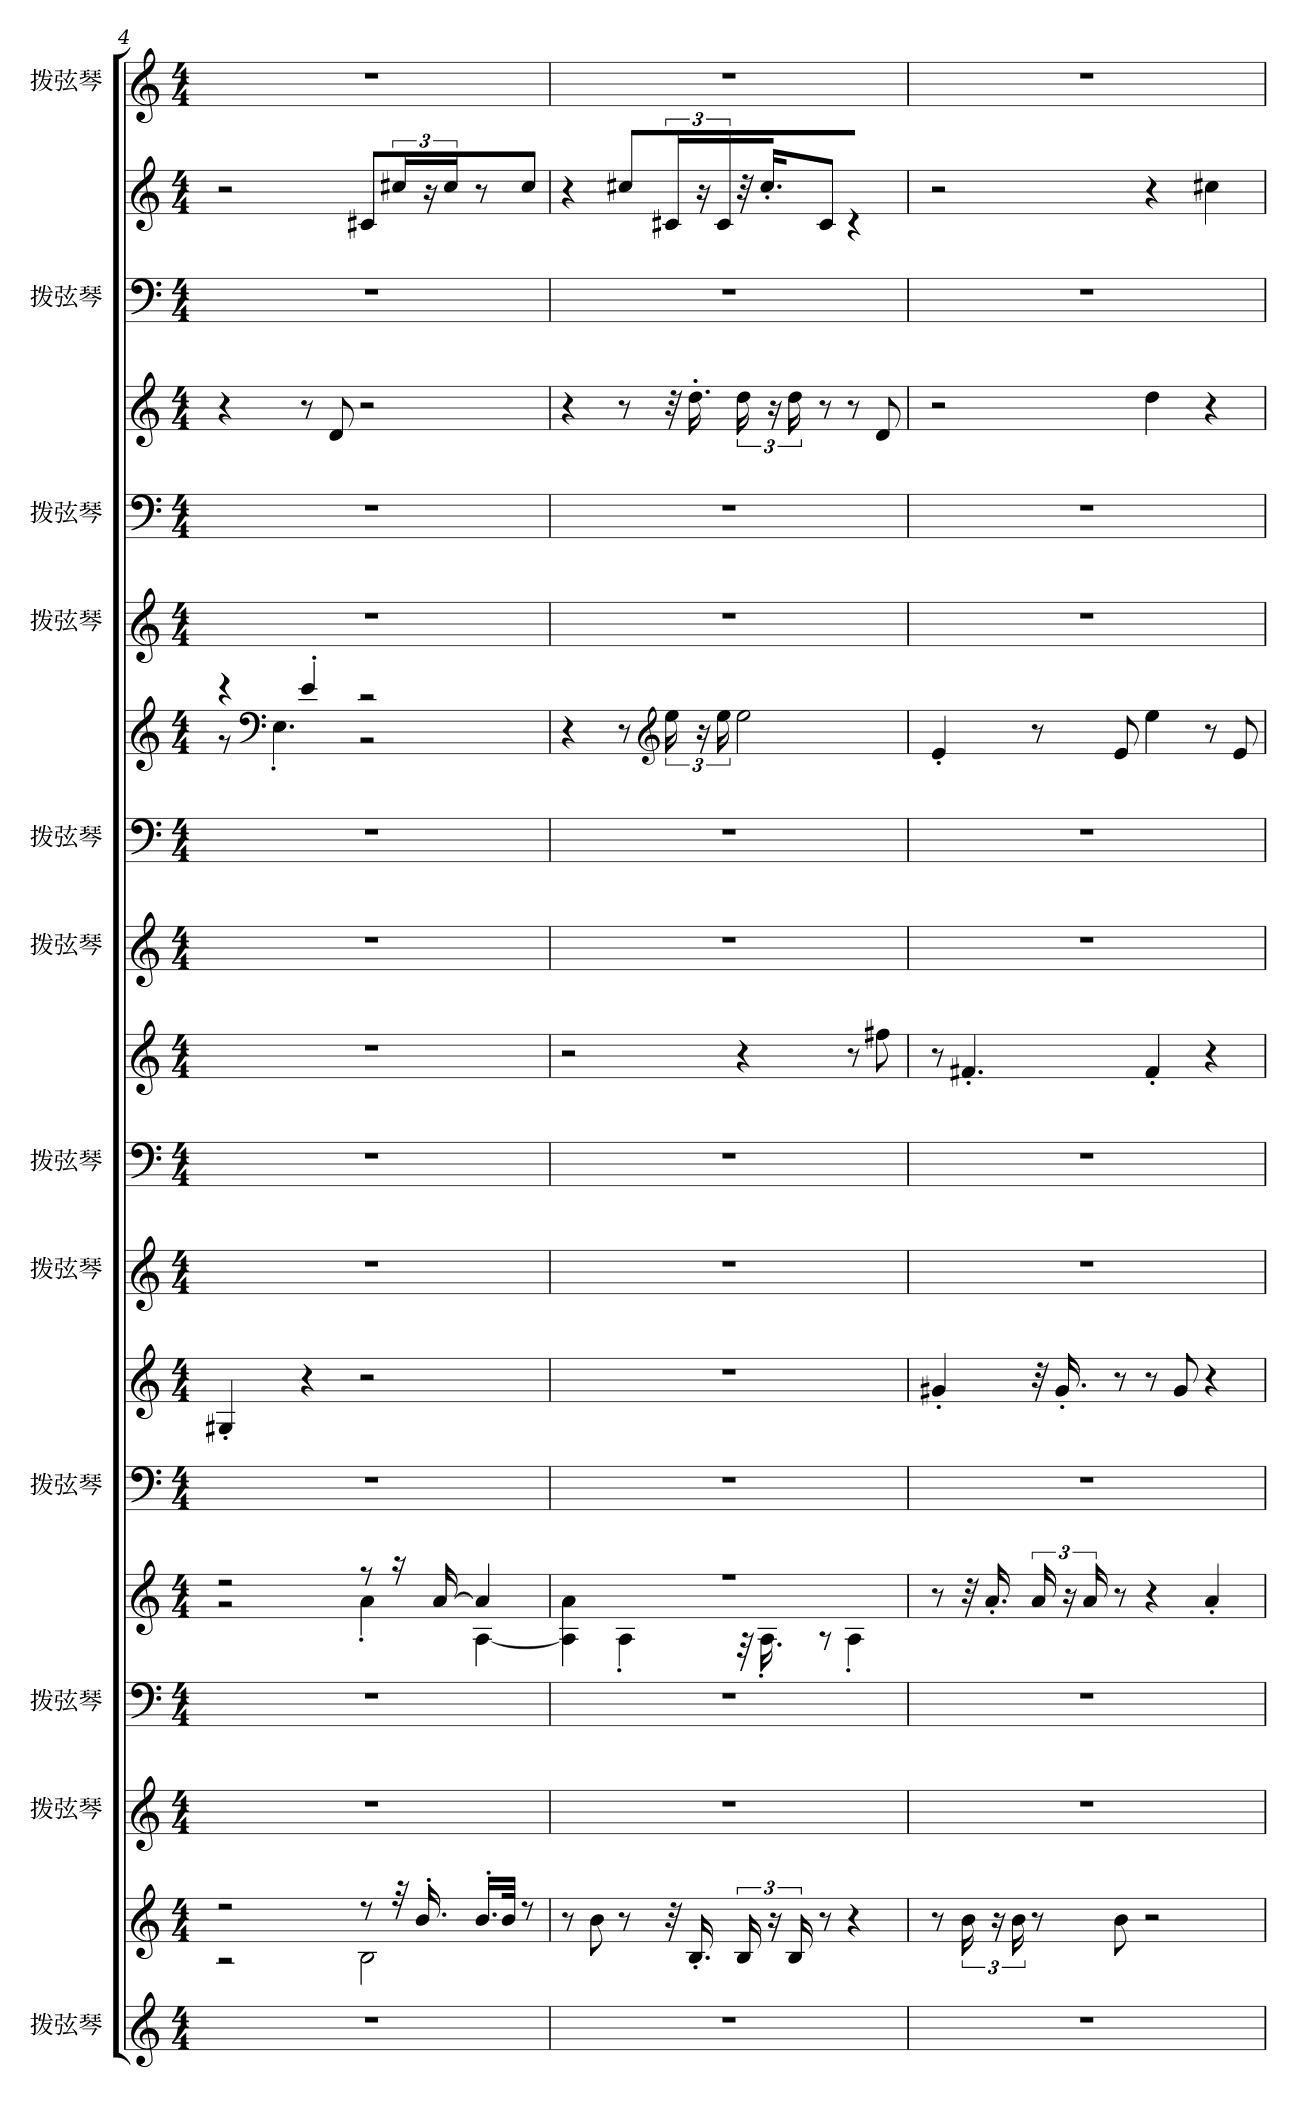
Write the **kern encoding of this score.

**kern	**kern	**kern	**kern	**kern	**kern	**kern	**kern	**kern	**kern	**kern	**kern	**kern	**kern	**kern	**kern	**kern	**kern	**kern
*part12	*part12	*part11	*part10	*part10	*part9	*part9	*part8	*part7	*part7	*part6	*part5	*part5	*part4	*part3	*part3	*part2	*part2	*part1
*staff19	*staff18	*staff17	*staff16	*staff15	*staff14	*staff13	*staff12	*staff11	*staff10	*staff9	*staff8	*staff7	*staff6	*staff5	*staff4	*staff3	*staff2	*staff1
*I"拨弦琴	*	*I"拨弦琴	*I"拨弦琴	*	*I"拨弦琴	*	*I"拨弦琴	*I"拨弦琴	*	*I"拨弦琴	*I"拨弦琴	*	*I"拨弦琴	*I"拨弦琴	*	*I"拨弦琴	*	*I"拨弦琴
!!LO:PB:g=z
*clefG2	*clefG2	*clefG2	*clefF4	*clefG2	*clefF4	*clefG2	*clefG2	*clefF4	*clefG2	*clefG2	*clefF4	*clefG2	*clefG2	*clefF4	*clefG2	*clefF4	*clefG2	*clefG2
*k[]	*k[]	*k[]	*k[]	*k[]	*k[]	*k[]	*k[]	*k[]	*k[]	*k[]	*k[]	*k[]	*k[]	*k[]	*k[]	*k[]	*k[]	*k[]
*M4/4	*M4/4	*M4/4	*M4/4	*M4/4	*M4/4	*M4/4	*M4/4	*M4/4	*M4/4	*M4/4	*M4/4	*M4/4	*M4/4	*M4/4	*M4/4	*M4/4	*M4/4	*M4/4
=4	=4	=4	=4	=4	=4	=4	=4	=4	=4	=4	=4	=4	=4	=4	=4	=4	=4	=4
*	*^	*	*	*^	*	*	*	*	*	*	*	*^	*	*	*	*	*	*
1r	2r	2r	1r	1r	2r	2r	1r	4G#X'/	1r	1r	1r	1r	1r	4r	8r	1r	1r	4r	1r	2r	1r
*	*	*	*	*	*	*	*	*	*	*	*	*	*	*clefF4	*	*	*	*	*	*	*
.	.	.	.	.	.	.	.	.	.	.	.	.	.	.	4.E'\	.	.	.	.	.	.
.	.	.	.	.	.	.	.	4r	.	.	.	.	.	4e'/	.	.	.	8r	.	.	.
.	.	.	.	.	.	.	.	.	.	.	.	.	.	.	.	.	.	8d/	.	.	.
.	8r	2B\	.	.	8r	4a'\	.	2r	.	.	.	.	.	2r	2r	.	.	2r	.	8c#X/L	.
.	32r	.	.	.	16r	.	.	.	.	.	.	.	.	.	.	.	.	.	.	24cc#X/Jk	.
.	16.b'/	.	.	.	.	.	.	.	.	.	.	.	.	.	.	.	.	.	.	.	.
.	.	.	.	.	.	.	.	.	.	.	.	.	.	.	.	.	.	.	.	24r	.
.	.	.	.	.	[16a/	.	.	.	.	.	.	.	.	.	.	.	.	.	.	.	.
.	.	.	.	.	.	.	.	.	.	.	.	.	.	.	.	.	.	.	.	24cc#\	.
.	16.b'/LL	.	.	.	4a/]	[4A\	.	.	.	.	.	.	.	.	.	.	.	.	.	8r	.
.	32b/JJk	.	.	.	.	.	.	.	.	.	.	.	.	.	.	.	.	.	.	.	.
.	8r	.	.	.	.	.	.	.	.	.	.	.	.	.	.	.	.	.	.	8cc#\	.
*	*v	*v	*	*	*	*	*	*	*	*	*	*	*	*v	*v	*	*	*	*	*	*
=5	=5	=5	=5	=5	=5	=5	=5	=5	=5	=5	=5	=5	=5	=5	=5	=5	=5	=5	=5
1r	8r	1r	1r	1r	4A\] 4a\	1r	1r	1r	1r	2r	1r	1r	4r	1r	1r	4r	1r	4r	1r
.	8b\	.	.	.	.	.	.	.	.	.	.	.	.	.	.	.	.	.	.
.	8r	.	.	.	4A'\	.	.	.	.	.	.	.	8r	.	.	8r	.	8cc#X/L	.
*	*	*	*	*	*	*	*	*	*	*	*	*	*clefG2	*	*	*	*	*	*
.	32r	.	.	.	.	.	.	.	.	.	.	.	24ee\	.	.	32r	.	24c#X/Jk	.
.	16.B'/	.	.	.	.	.	.	.	.	.	.	.	.	.	.	16.dd'\	.	.	.
.	.	.	.	.	.	.	.	.	.	.	.	.	24r	.	.	.	.	24r	.
.	.	.	.	.	.	.	.	.	.	.	.	.	24ee\	.	.	.	.	24c#/	.
.	24B/	.	.	.	32r	.	.	.	.	4r	.	.	2ee\	.	.	24dd\	.	32r	.
.	.	.	.	.	16.A'\	.	.	.	.	.	.	.	.	.	.	.	.	16.cc#'/KL	.
.	24r	.	.	.	.	.	.	.	.	.	.	.	.	.	.	24r	.	.	.
.	24B/	.	.	.	.	.	.	.	.	.	.	.	.	.	.	24dd\	.	.	.
.	8r	.	.	.	8r	.	.	.	.	.	.	.	.	.	.	8r	.	8c#/J	.
.	4r	.	.	.	4A'\	.	.	.	.	8r	.	.	.	.	.	8r	.	4r	.
.	.	.	.	.	.	.	.	.	.	8ff#X\	.	.	.	.	.	8d/	.	.	.
*	*	*	*	*v	*v	*	*	*	*	*	*	*	*	*	*	*	*	*	*
!!LO:PB:g=z
=6	=6	=6	=6	=6	=6	=6	=6	=6	=6	=6	=6	=6	=6	=6	=6	=6	=6	=6
1r	8r	1r	1r	8r	1r	4g#X'/	1r	1r	8r	1r	1r	4e'/	1r	1r	2r	1r	2r	1r
.	24b\	.	.	32r	.	.	.	.	4.f#X'/	.	.	.	.	.	.	.	.	.
.	.	.	.	16.a'/	.	.	.	.	.	.	.	.	.	.	.	.	.	.
.	24r	.	.	.	.	.	.	.	.	.	.	.	.	.	.	.	.	.
.	24b\	.	.	.	.	.	.	.	.	.	.	.	.	.	.	.	.	.
.	8r	.	.	24a/	.	32r	.	.	.	.	.	8r	.	.	.	.	.	.
.	.	.	.	.	.	16.g#'/	.	.	.	.	.	.	.	.	.	.	.	.
.	.	.	.	24r	.	.	.	.	.	.	.	.	.	.	.	.	.	.
.	.	.	.	24a/	.	.	.	.	.	.	.	.	.	.	.	.	.	.
.	8b\	.	.	8r	.	8r	.	.	.	.	.	8e/	.	.	.	.	.	.
.	2r	.	.	4r	.	8r	.	.	4f#'/	.	.	4ee\	.	.	4dd\	.	4r	.
.	.	.	.	.	.	8g#/	.	.	.	.	.	.	.	.	.	.	.	.
.	.	.	.	4a'/	.	4r	.	.	4r	.	.	8r	.	.	4r	.	4cc#X\	.
.	.	.	.	.	.	.	.	.	.	.	.	8e/	.	.	.	.	.	.
=	=	=	=	=	=	=	=	=	=	=	=	=	=	=	=	=	=	=
*-	*-	*-	*-	*-	*-	*-	*-	*-	*-	*-	*-	*-	*-	*-	*-	*-	*-	*-
